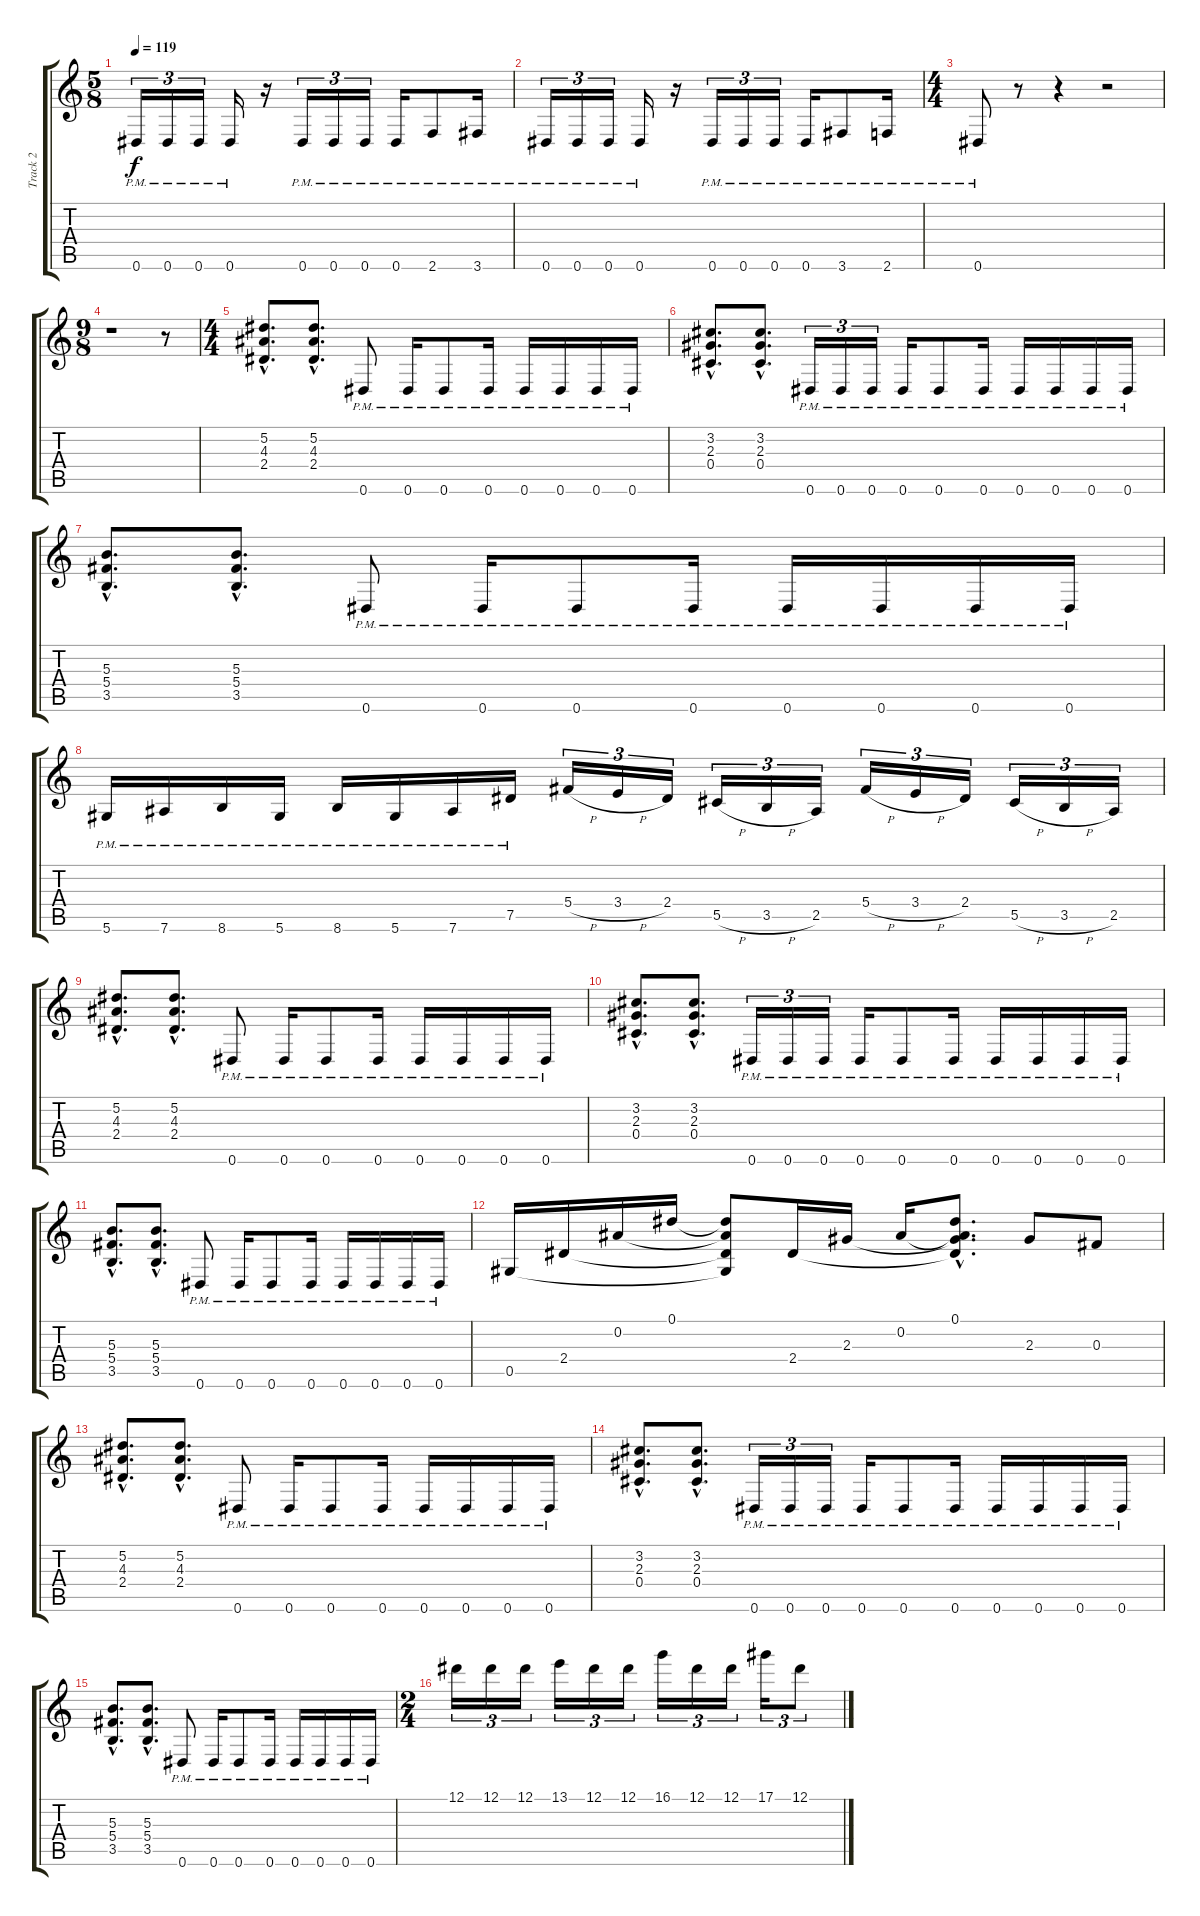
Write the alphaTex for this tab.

\track ("Track 2" "Track 2") {instrument overdrivenguitar}
\staff {score tabs}
\tuning (Eb4 Bb3 Gb3 Db3 Ab2 Eb2) {hide}
\ts (5 8)
\tempo 119
\clef g2
\ks c
0.6{pm}.16{tu (3 2) dy f} 0.6{pm}.16{tu (3 2)} 0.6{pm}.16{tu (3 2)} 0.6{pm}.16 r.16 0.6{pm}.16{tu (3 2)} 0.6{pm}.16{tu (3 2)} 0.6{pm}.16{tu (3 2)} 0.6{pm}.16 2.6{pm}.8 3.6{pm}.16 |
0.6{pm}.16{tu (3 2)} 0.6{pm}.16{tu (3 2)} 0.6{pm}.16{tu (3 2)} 0.6{pm}.16 r.16 0.6{pm}.16{tu (3 2)} 0.6{pm}.16{tu (3 2)} 0.6{pm}.16{tu (3 2)} 0.6{pm}.16 3.6{pm}.8 2.6{pm}.16 |
\ts (4 4)
0.6{pm}.8 r.8 r.4 r.2 |
\ts (9 8)
r.1 r.8 |
\ts (4 4)
(5.2{hac} 4.3{hac} 2.4{hac}).8{d} (5.2{hac} 4.3{hac} 2.4{hac}).8{d} 0.6{pm}.8 0.6{pm}.16 0.6{pm}.8 0.6{pm}.16 0.6{pm}.16 0.6{pm}.16 0.6{pm}.16 0.6{pm}.16 |
(3.2{hac} 2.3{hac} 0.4{hac}).8{d} (3.2{hac} 2.3{hac} 0.4{hac}).8{d} 0.6{pm}.16{tu (3 2)} 0.6{pm}.16{tu (3 2)} 0.6{pm}.16{tu (3 2)} 0.6{pm}.16 0.6{pm}.8 0.6{pm}.16 0.6{pm}.16 0.6{pm}.16 0.6{pm}.16 0.6{pm}.16 |
(5.3{hac} 5.4{hac} 3.5{hac}).8{d} (5.3{hac} 5.4{hac} 3.5{hac}).8{d} 0.6{pm}.8 0.6{pm}.16 0.6{pm}.8 0.6{pm}.16 0.6{pm}.16 0.6{pm}.16 0.6{pm}.16 0.6{pm}.16 |
5.6{pm}.16 7.6{pm}.16 8.6{pm}.16 5.6{pm}.16 8.6{pm}.16 5.6{pm}.16 7.6{pm}.16 7.5{pm}.16 5.4{h}.16{tu (3 2)} 3.4{h}.16{tu (3 2)} 2.4.16{tu (3 2)} 5.5{h}.16{tu (3 2)} 3.5{h}.16{tu (3 2)} 2.5.16{tu (3 2)} 5.4{h}.16{tu (3 2)} 3.4{h}.16{tu (3 2)} 2.4.16{tu (3 2)} 5.5{h}.16{tu (3 2)} 3.5{h}.16{tu (3 2)} 2.5.16{tu (3 2)} |
(5.2{hac} 4.3{hac} 2.4{hac}).8{d} (5.2{hac} 4.3{hac} 2.4{hac}).8{d} 0.6{pm}.8 0.6{pm}.16 0.6{pm}.8 0.6{pm}.16 0.6{pm}.16 0.6{pm}.16 0.6{pm}.16 0.6{pm}.16 |
(3.2{hac} 2.3{hac} 0.4{hac}).8{d} (3.2{hac} 2.3{hac} 0.4{hac}).8{d} 0.6{pm}.16{tu (3 2)} 0.6{pm}.16{tu (3 2)} 0.6{pm}.16{tu (3 2)} 0.6{pm}.16 0.6{pm}.8 0.6{pm}.16 0.6{pm}.16 0.6{pm}.16 0.6{pm}.16 0.6{pm}.16 |
(5.3{hac} 5.4{hac} 3.5{hac}).8{d} (5.3{hac} 5.4{hac} 3.5{hac}).8{d} 0.6{pm}.8 0.6{pm}.16 0.6{pm}.8 0.6{pm}.16 0.6{pm}.16 0.6{pm}.16 0.6{pm}.16 0.6{pm}.16 |
0.5.16 2.4.16 0.2.16 0.1.16 (0.1{t} 0.2{t} 2.4{t} 0.5{t}).8 2.4.16 2.3.16 0.2.16 (0.1{hac} 0.2{hac t} 2.3{hac t} 2.4{hac t}).8{d} 2.3.8 0.3.8 |
(5.2{hac} 4.3{hac} 2.4{hac}).8{d} (5.2{hac} 4.3{hac} 2.4{hac}).8{d} 0.6{pm}.8 0.6{pm}.16 0.6{pm}.8 0.6{pm}.16 0.6{pm}.16 0.6{pm}.16 0.6{pm}.16 0.6{pm}.16 |
(3.2{hac} 2.3{hac} 0.4{hac}).8{d} (3.2{hac} 2.3{hac} 0.4{hac}).8{d} 0.6{pm}.16{tu (3 2)} 0.6{pm}.16{tu (3 2)} 0.6{pm}.16{tu (3 2)} 0.6{pm}.16 0.6{pm}.8 0.6{pm}.16 0.6{pm}.16 0.6{pm}.16 0.6{pm}.16 0.6{pm}.16 |
(5.3{hac} 5.4{hac} 3.5{hac}).8{d} (5.3{hac} 5.4{hac} 3.5{hac}).8{d} 0.6{pm}.8 0.6{pm}.16 0.6{pm}.8 0.6{pm}.16 0.6{pm}.16 0.6{pm}.16 0.6{pm}.16 0.6{pm}.16 |
\ts (2 4)
12.1.16{tu (3 2)} 12.1.16{tu (3 2)} 12.1.16{tu (3 2)} 13.1.16{tu (3 2)} 12.1.16{tu (3 2)} 12.1.16{tu (3 2)} 16.1.16{tu (3 2)} 12.1.16{tu (3 2)} 12.1.16{tu (3 2)} 17.1.16{tu (3 2)} 12.1.8{tu (3 2)}
